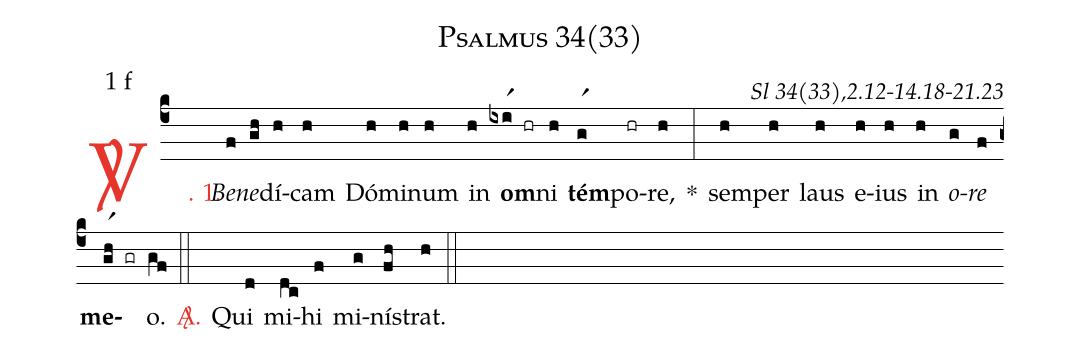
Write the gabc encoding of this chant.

name: Psalmus 34(33);
mode: 1;
mode-differentia: f;
commentary: Sl 34(33),2.12-14.18-21.23;
%%
(c4)

<c><sp>V/</sp>. 1.</c>() <i>Be</i>(f)<i>ne</i>(gh)dí(h)cam(h) Dó(h)mi(h)num(h) in(h) <b>om</b>(ixir1 hr)ni(h) <b>tém</b>(gr1)po(hr)re,(h) *(:) sem(h)per(h) laus(h) e(h)ius(h) in(h) <i>o</i>(g)<i>re</i>(f) <b>me</b>(ghr1 gr)o.(gf)

(::)

<nlba><c><sp>A/</sp>.</c>() Qui</nlba>(d) mi(dc)hi(f) mi(g)ní(fh)strat.(h)

(::)
